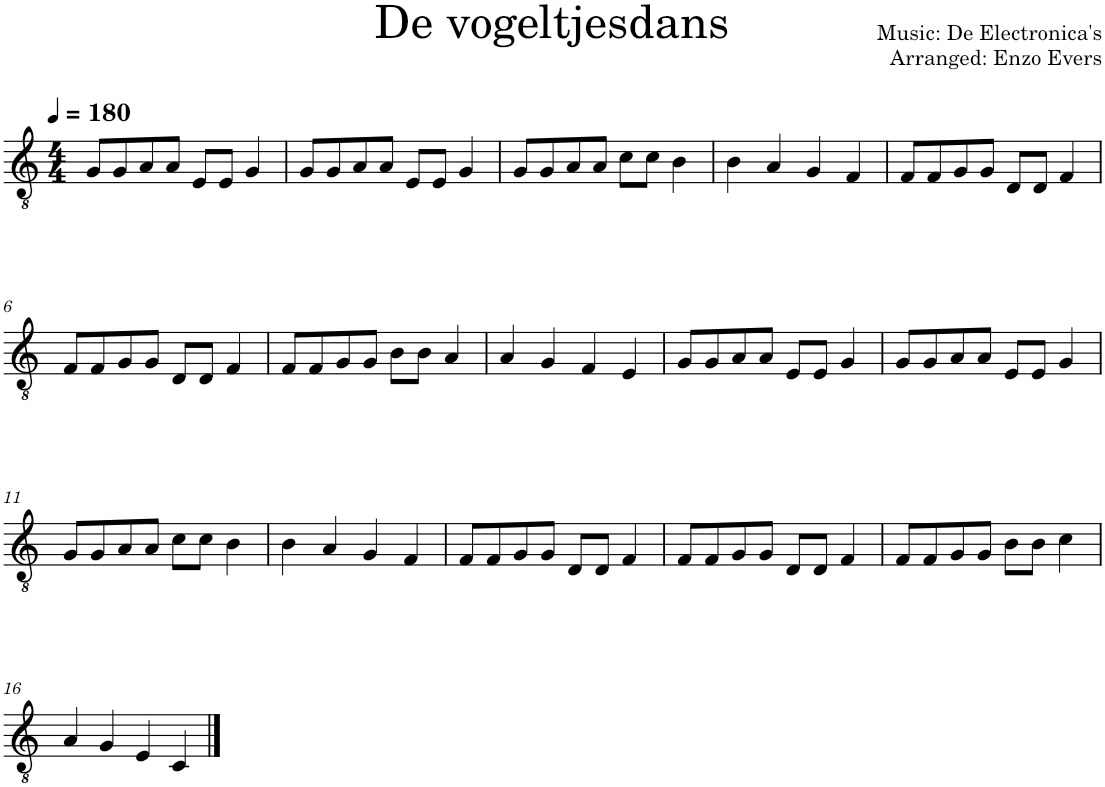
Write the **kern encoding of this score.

**kern
*part1
*staff1
*I"Classical Guitar
*I'Guit.
*clefGv2
*k[]
*M4/4
*MM180
=1
8G/L
8G/
8A/
8A/J
8E/L
8E/J
4G/
=2
8G/L
8G/
8A/
8A/J
8E/L
8E/J
4G/
=3
8G/L
8G/
8A/
8A/J
8c\L
8c\J
4B\
=4
4B\
4A/
4G/
4F/
=5
8F/L
8F/
8G/
8G/J
8D/L
8D/J
4F/
!!LO:LB:g=z
=6
8F/L
8F/
8G/
8G/J
8D/L
8D/J
4F/
=7
8F/L
8F/
8G/
8G/J
8B\L
8B\J
4A/
=8
4A/
4G/
4F/
4E/
=9
8G/L
8G/
8A/
8A/J
8E/L
8E/J
4G/
=10
8G/L
8G/
8A/
8A/J
8E/L
8E/J
4G/
!!LO:LB:g=z
=11
8G/L
8G/
8A/
8A/J
8c\L
8c\J
4B\
=12
4B\
4A/
4G/
4F/
=13
8F/L
8F/
8G/
8G/J
8D/L
8D/J
4F/
=14
8F/L
8F/
8G/
8G/J
8D/L
8D/J
4F/
=15
8F/L
8F/
8G/
8G/J
8B\L
8B\J
4c\
!!LO:LB:g=z
=16
4A/
4G/
4E/
4C/
==
*-
